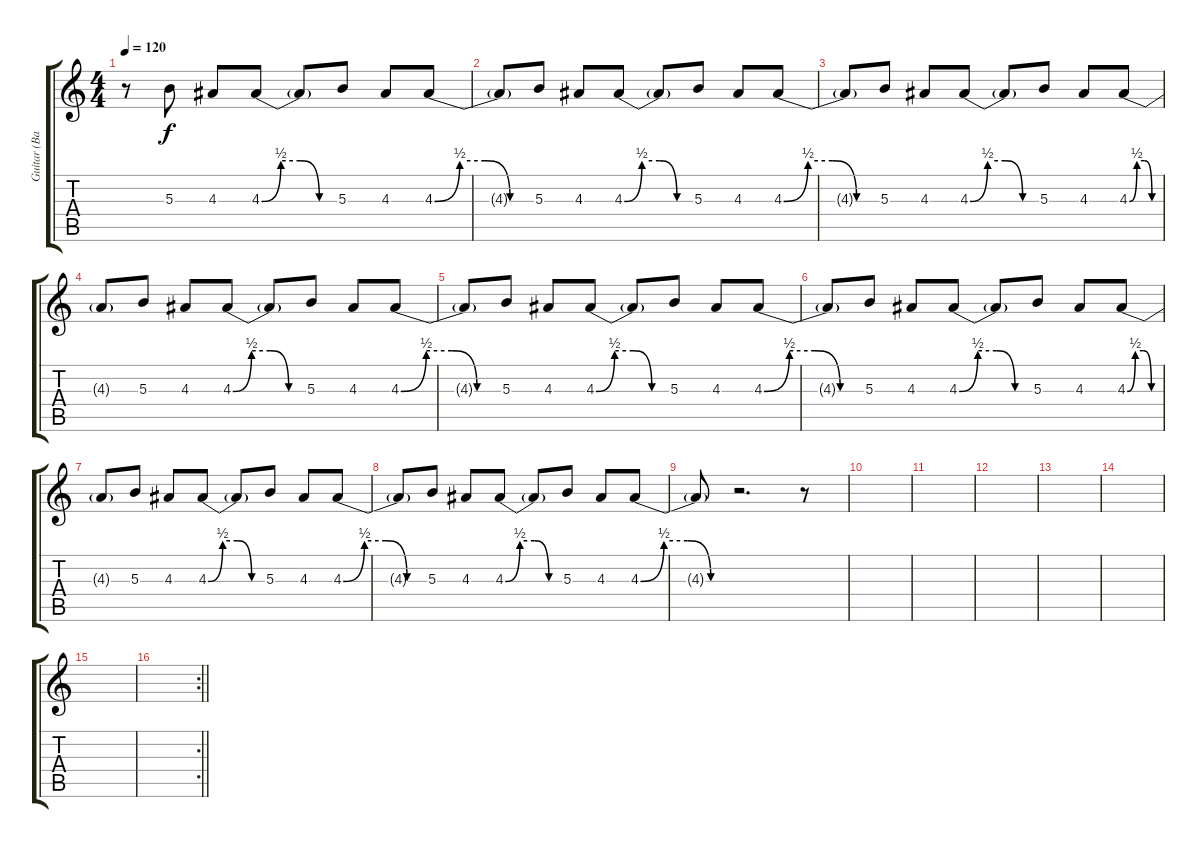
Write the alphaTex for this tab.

\track ("Guitar (Backing solo), Echo" "Guitar (Ba") {instrument overdrivenguitar}
\staff {score tabs}
\tuning (Eb4 Bb3 Gb3 Db3 Ab2 Eb2) {hide}
\ts (4 4)
\tempo 120
\clef g2
\ks c
r.8{dy f volume 9 balance 8} 5.3.8 4.3.8 4.3{be (custom 0 0 15 2 30 2 45 0 60 0)}.8 4.3{t}.8 5.3.8 4.3.8 4.3{be (custom 0 0 15 2 30 2 45 0 60 0)}.8 |
4.3{t}.8{volume 9 balance 8} 5.3.8 4.3.8 4.3{be (custom 0 0 15 2 30 2 45 0 60 0)}.8 4.3{t}.8 5.3.8 4.3.8 4.3{be (custom 0 0 15 2 30 2 45 0 60 0)}.8 |
4.3{t}.8{volume 9 balance 8} 5.3.8 4.3.8 4.3{be (custom 0 0 15 2 30 2 45 0 60 0)}.8 4.3{t}.8 5.3.8 4.3.8 4.3{be (custom 0 0 15 2 30 2 45 0 60 0)}.8 |
4.3{t}.8{volume 9 balance 8} 5.3.8 4.3.8 4.3{be (custom 0 0 15 2 30 2 45 0 60 0)}.8 4.3{t}.8 5.3.8 4.3.8 4.3{be (custom 0 0 15 2 30 2 45 0 60 0)}.8 |
4.3{t}.8{volume 9 balance 8} 5.3.8 4.3.8 4.3{be (custom 0 0 15 2 30 2 45 0 60 0)}.8 4.3{t}.8 5.3.8 4.3.8 4.3{be (custom 0 0 15 2 30 2 45 0 60 0)}.8 |
4.3{t}.8{volume 9 balance 8} 5.3.8 4.3.8 4.3{be (custom 0 0 15 2 30 2 45 0 60 0)}.8 4.3{t}.8 5.3.8 4.3.8 4.3{be (custom 0 0 15 2 30 2 45 0 60 0)}.8 |
4.3{t}.8{volume 9 balance 8} 5.3.8 4.3.8 4.3{be (custom 0 0 15 2 30 2 45 0 60 0)}.8 4.3{t}.8 5.3.8 4.3.8 4.3{be (custom 0 0 15 2 30 2 45 0 60 0)}.8 |
4.3{t}.8{volume 9 balance 8} 5.3.8 4.3.8 4.3{be (custom 0 0 15 2 30 2 45 0 60 0)}.8 4.3{t}.8 5.3.8 4.3.8 4.3{be (custom 0 0 15 2 30 2 45 0 60 0)}.8 |
4.3{t}.8 r.2{d} r.8 |
|
|
|
|
|
|
\rc 2
\barLineRight lightlight
